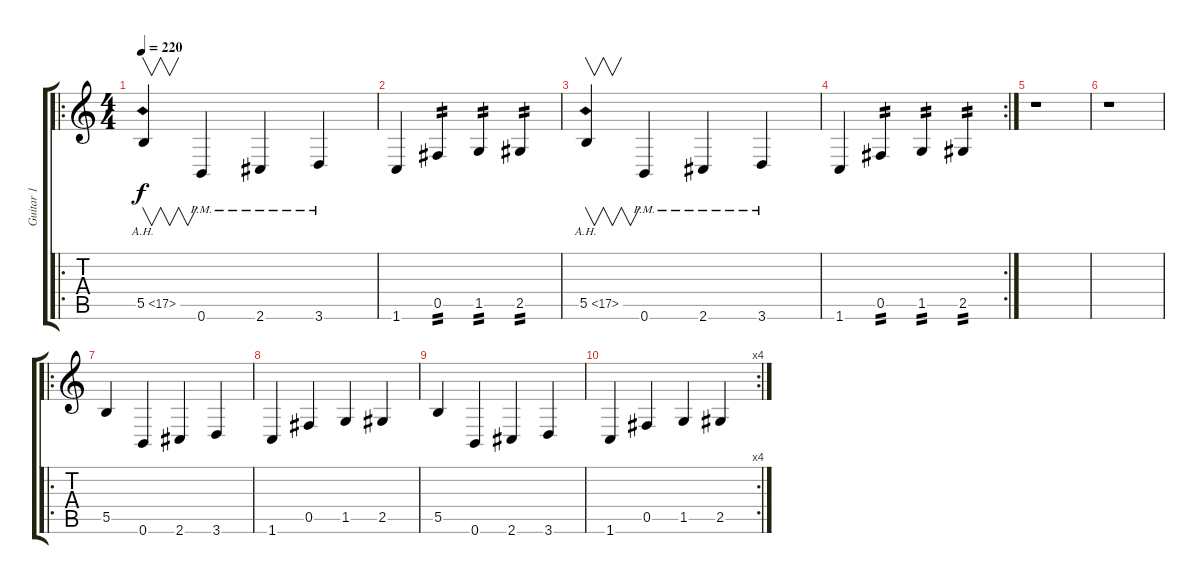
\track ("Guitar 1" "Guitar 1") {instrument overdrivenguitar}
\staff {score tabs}
\tuning (Db4 Ab3 E3 B2 Gb2 B1) {hide}
\ro
\ts (4 4)
\tempo 220
\clef g2
\ks c
5.5{ah 12}.4{v dy f} 0.6{pm}.4 2.6{pm}.4 3.6{pm}.4 |
1.6.4 0.5.4{tp 2} 1.5.4{tp 2} 2.5.4{tp 2} |
5.5{ah 12}.4{v} 0.6{pm}.4 2.6{pm}.4 3.6{pm}.4 |
\rc 2
1.6.4 0.5.4{tp 2} 1.5.4{tp 2} 2.5.4{tp 2} |
r.1 |
r.1 |
\ro
5.5.4 0.6.4 2.6.4 3.6.4 |
1.6.4 0.5.4 1.5.4 2.5.4 |
5.5.4 0.6.4 2.6.4 3.6.4 |
\rc 4
1.6.4 0.5.4 1.5.4 2.5.4
